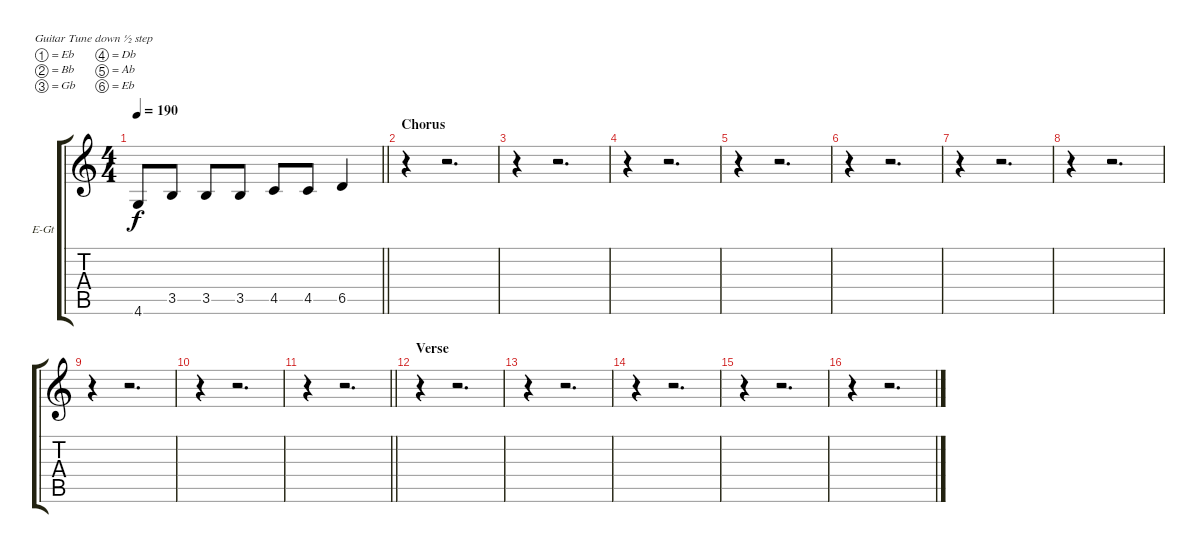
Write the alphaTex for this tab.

\bracketExtendMode groupsimilarinstruments
\firstSystemTrackNameOrientation horizontal
\otherSystemsTrackNameOrientation horizontal
\track ("Guitar Solo B" "E-Gt") {instrument distortionguitar}
\staff {score tabs}
\tuning (Eb4 Bb3 Gb3 Db3 Ab2 Eb2)
\ts (4 4)
\tempo 190
\clef g2
\barLineRight lightlight
\ks c
4.6.8{dy f} 3.5.8 3.5.8 3.5.8 4.5.8 4.5.8 6.5.4 |
\section ("" "Chorus ")
r.4 r.2{d} |
r.4 r.2{d} |
r.4 r.2{d} |
r.4 r.2{d} |
r.4 r.2{d} |
r.4 r.2{d} |
r.4 r.2{d} |
r.4 r.2{d} |
r.4 r.2{d} |
\barLineRight lightlight
r.4 r.2{d} |
\section ("" "Verse ")
r.4 r.2{d} |
r.4 r.2{d} |
r.4 r.2{d} |
r.4 r.2{d} |
r.4 r.2{d}
